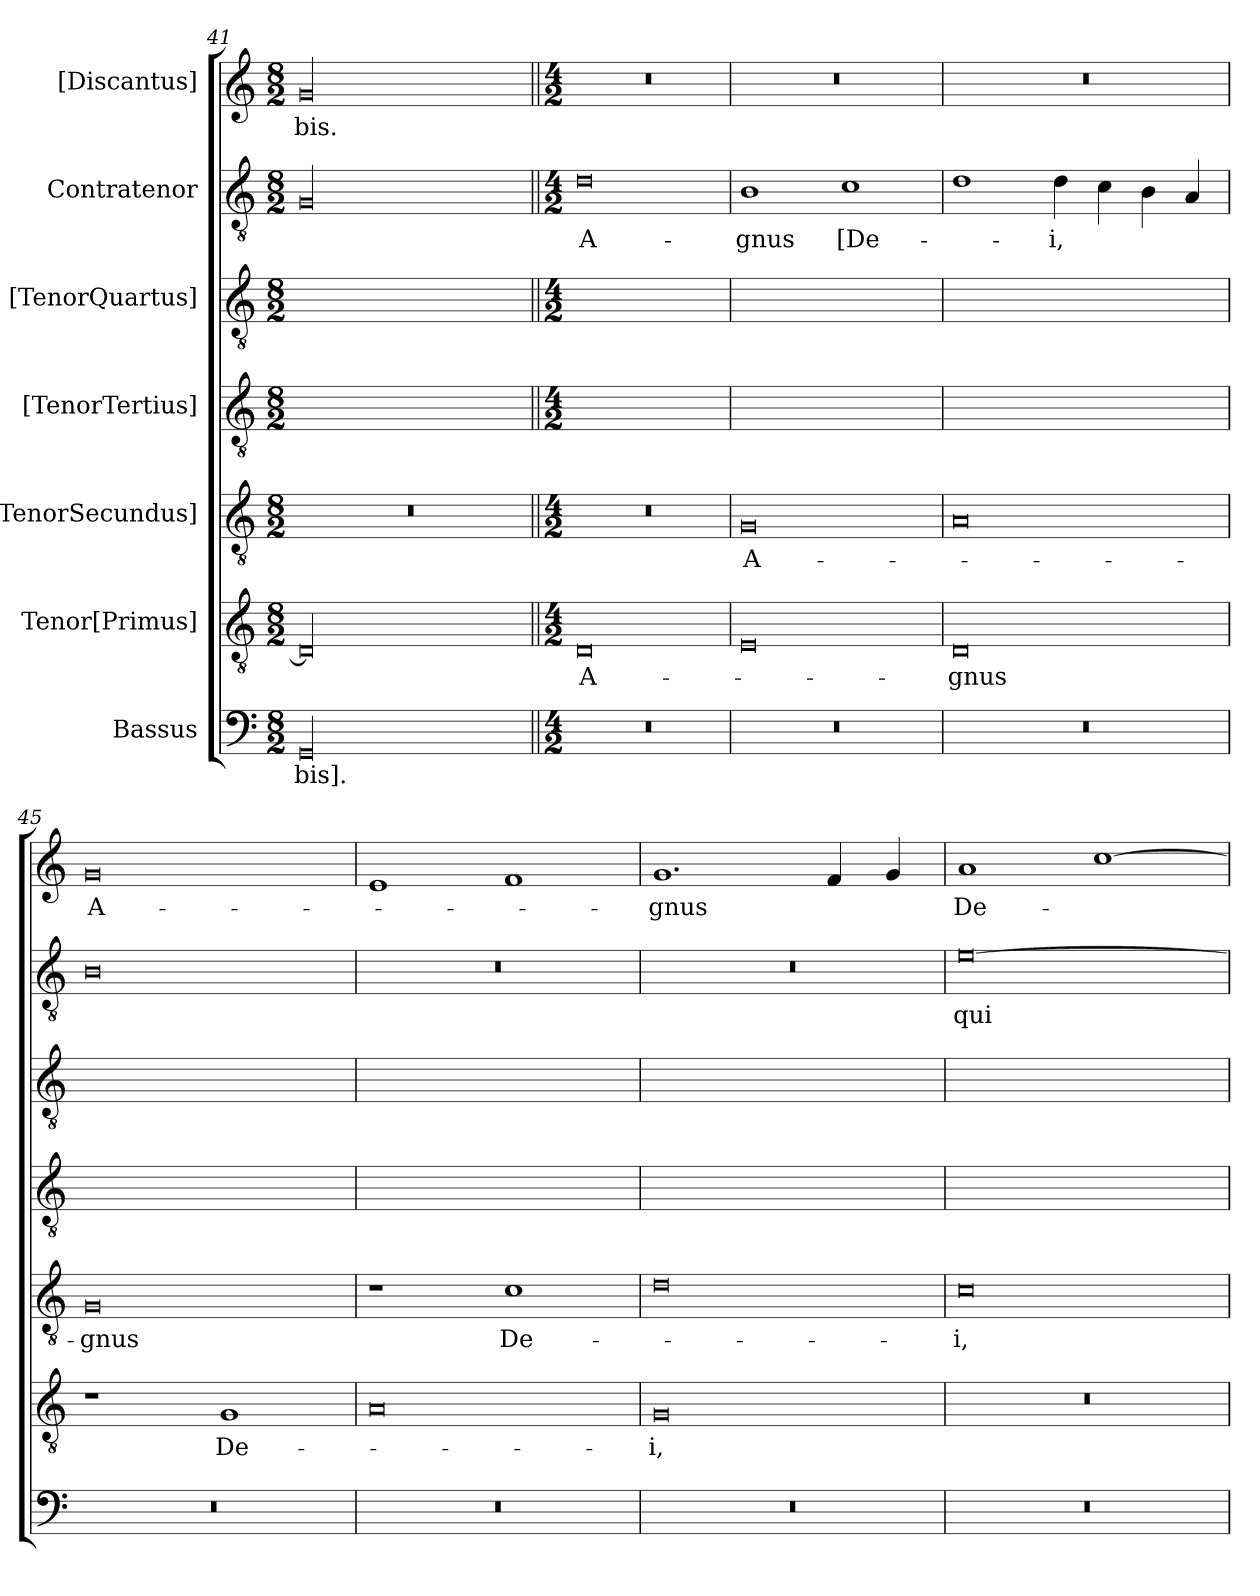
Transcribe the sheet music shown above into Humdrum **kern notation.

**kern	**text	**kern	**text	**kern	**text	**kern	**kern	**kern	**text	**kern	**text
*part7	*part7	*part6	*part6	*part5	*part5	*part4	*part3	*part2	*part2	*part1	*part1
*staff7	*staff7	*staff6	*staff6	*staff5	*staff5	*staff4	*staff3	*staff2	*staff2	*staff1	*staff1
*I"Bassus	*	*I"Tenor[Primus]	*	*I"[TenorSecundus]	*	*I"[TenorTertius]	*I"[TenorQuartus]	*I"Contratenor	*	*I"[Discantus]	*
*clefF4	*	*clefGv2	*	*clefGv2	*	*clefGv2	*clefGv2	*clefGv2	*	*clefG2	*
*k[]	*	*k[]	*	*k[]	*	*k[]	*k[]	*k[]	*	*k[]	*
*M8/2	*	*M8/2	*	*M8/2	*	*M8/2	*M8/2	*M8/2	*	*M8/2	*
=41	=41	=41	=41	=41	=41	=41	=41	=41	=41	=41	=41
00GG/	-bis].	00D/]	.	00r	.	00ryy	00ryy	00G/	.	00g/	-bis.
=42||	=42||	=42||	=42||	=42||	=42||	=42||	=42||	=42||	=42||	=42||	=42||
*M4/2	*	*M4/2	*	*M4/2	*	*M4/2	*M4/2	*M4/2	*	*M4/2	*
0r	.	0D/	A-	0r	.	0ryy	0ryy	0d\	A-	0r	.
=43	=43	=43	=43	=43	=43	=43	=43	=43	=43	=43	=43
0r	.	0E/	.	0G/	A-	0ryy	0ryy	1B\	-gnus	0r	.
.	.	.	.	.	.	.	.	1c\	[De-	.	.
=44	=44	=44	=44	=44	=44	=44	=44	=44	=44	=44	=44
0r	.	0D/	-gnus	0A/	.	0ryy	0ryy	1d\	.	0r	.
.	.	.	.	.	.	.	.	4d\	-i,	.	.
.	.	.	.	.	.	.	.	4c\	.	.	.
.	.	.	.	.	.	.	.	4B\	.	.	.
.	.	.	.	.	.	.	.	4A/	.	.	.
=45	=45	=45	=45	=45	=45	=45	=45	=45	=45	=45	=45
0r	.	1r	.	0G/	-gnus	0ryy	0ryy	0B\	.	0g/	A-
.	.	1G/	De-	.	.	.	.	.	.	.	.
=46	=46	=46	=46	=46	=46	=46	=46	=46	=46	=46	=46
0r	.	0A/	.	1r	.	0ryy	0ryy	0r	.	1e/	.
.	.	.	.	1c\	De-	.	.	.	.	1f/	.
=47	=47	=47	=47	=47	=47	=47	=47	=47	=47	=47	=47
0r	.	0G/	-i,	0d\	.	0ryy	0ryy	0r	.	1.g/	-gnus
.	.	.	.	.	.	.	.	.	.	4f/	.
.	.	.	.	.	.	.	.	.	.	4g/	.
=48	=48	=48	=48	=48	=48	=48	=48	=48	=48	=48	=48
0r	.	0r	.	0c\	-i,	0ryy	0ryy	[0e\	qui-	1a/	De-
.	.	.	.	.	.	.	.	.	.	[1cc\	.
=	=	=	=	=	=	=	=	=	=	=	=
*-	*-	*-	*-	*-	*-	*-	*-	*-	*-	*-	*-
